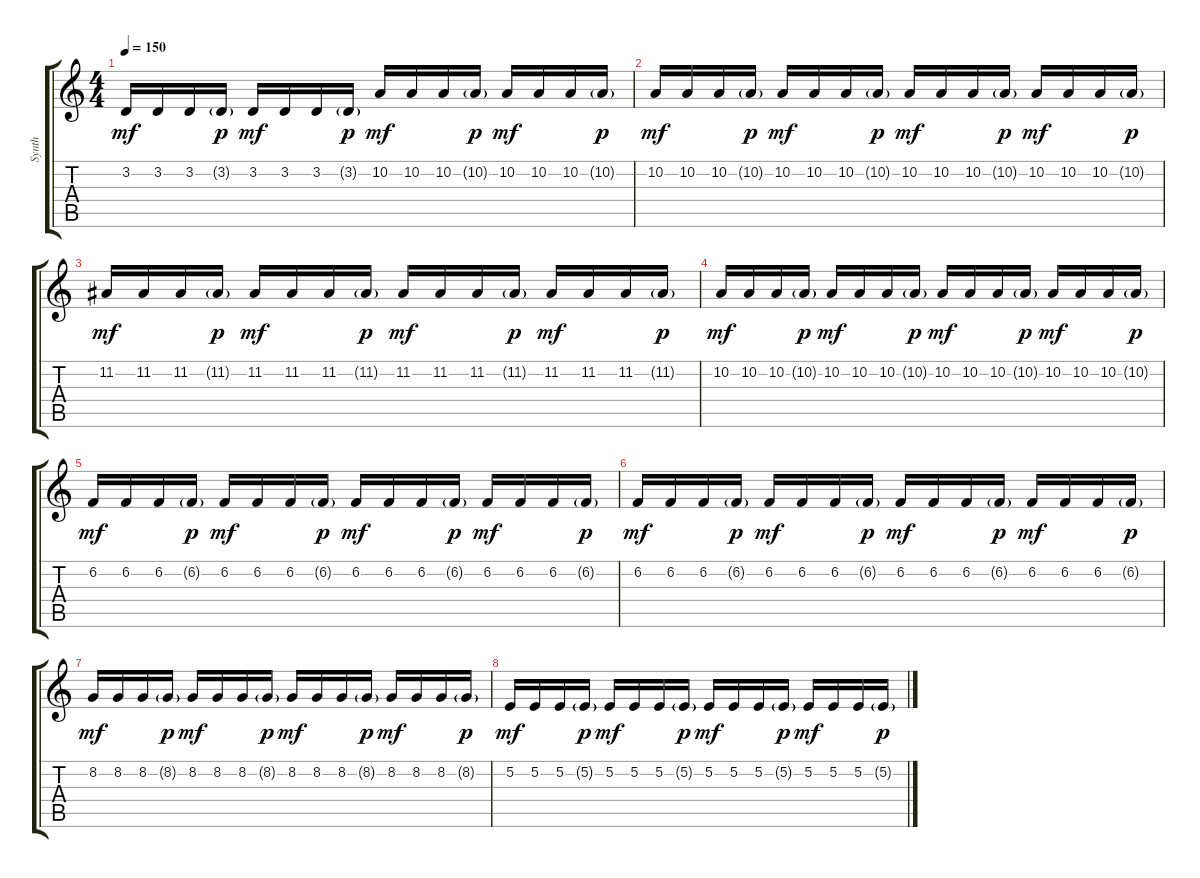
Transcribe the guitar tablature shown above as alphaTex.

\track ("Synth" "Synth") {instrument lead8bassandlead}
\staff {score tabs}
\tuning (E4 B3 G3 D3 A2 D2) {hide}
\ts (4 4)
\tempo 150
\clef g2
\ks c
3.2.16{dy mf} 3.2.16 3.2.16 3.2{g}.16{dy p} 3.2.16{dy mf} 3.2.16 3.2.16 3.2{g}.16{dy p} 10.2.16{dy mf} 10.2.16 10.2.16 10.2{g}.16{dy p} 10.2.16{dy mf} 10.2.16 10.2.16 10.2{g}.16{dy p} |
10.2.16{dy mf} 10.2.16 10.2.16 10.2{g}.16{dy p} 10.2.16{dy mf} 10.2.16 10.2.16 10.2{g}.16{dy p} 10.2.16{dy mf} 10.2.16 10.2.16 10.2{g}.16{dy p} 10.2.16{dy mf} 10.2.16 10.2.16 10.2{g}.16{dy p} |
11.2.16{dy mf} 11.2.16 11.2.16 11.2{g}.16{dy p} 11.2.16{dy mf} 11.2.16 11.2.16 11.2{g}.16{dy p} 11.2.16{dy mf} 11.2.16 11.2.16 11.2{g}.16{dy p} 11.2.16{dy mf} 11.2.16 11.2.16 11.2{g}.16{dy p} |
10.2.16{dy mf} 10.2.16 10.2.16 10.2{g}.16{dy p} 10.2.16{dy mf} 10.2.16 10.2.16 10.2{g}.16{dy p} 10.2.16{dy mf} 10.2.16 10.2.16 10.2{g}.16{dy p} 10.2.16{dy mf} 10.2.16 10.2.16 10.2{g}.16{dy p} |
6.2.16{dy mf} 6.2.16 6.2.16 6.2{g}.16{dy p} 6.2.16{dy mf} 6.2.16 6.2.16 6.2{g}.16{dy p} 6.2.16{dy mf} 6.2.16 6.2.16 6.2{g}.16{dy p} 6.2.16{dy mf} 6.2.16 6.2.16 6.2{g}.16{dy p} |
6.2.16{dy mf} 6.2.16 6.2.16 6.2{g}.16{dy p} 6.2.16{dy mf} 6.2.16 6.2.16 6.2{g}.16{dy p} 6.2.16{dy mf} 6.2.16 6.2.16 6.2{g}.16{dy p} 6.2.16{dy mf} 6.2.16 6.2.16 6.2{g}.16{dy p} |
8.2.16{dy mf} 8.2.16 8.2.16 8.2{g}.16{dy p} 8.2.16{dy mf} 8.2.16 8.2.16 8.2{g}.16{dy p} 8.2.16{dy mf} 8.2.16 8.2.16 8.2{g}.16{dy p} 8.2.16{dy mf} 8.2.16 8.2.16 8.2{g}.16{dy p} |
5.2.16{dy mf} 5.2.16 5.2.16 5.2{g}.16{dy p} 5.2.16{dy mf} 5.2.16 5.2.16 5.2{g}.16{dy p} 5.2.16{dy mf} 5.2.16 5.2.16 5.2{g}.16{dy p} 5.2.16{dy mf} 5.2.16 5.2.16 5.2{g}.16{dy p}
